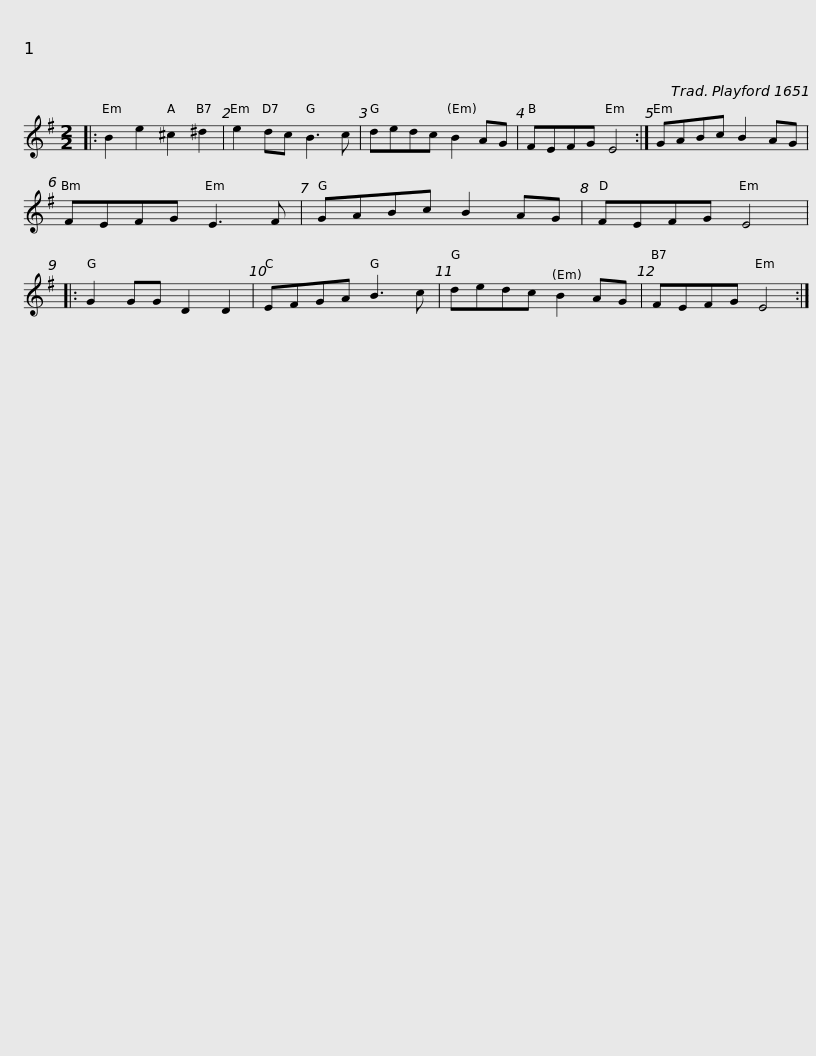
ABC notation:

X:1
L:1/8
M:2/2
I:linebreak $
K:Emin
V:1 treble
V:1
|: B2 e2 ^c2 ^d2 | e2 dc B3 c | dedc B2 AG | FEFG E4 :| GABc B2 AG | %5
 FEFG E3 F |$ GABc B2 AG | FEFG E4 |: G2 GG D2 D2 | EFGA B3 c | %10
 dedc B2 AG | FEFG E4 :| %12
